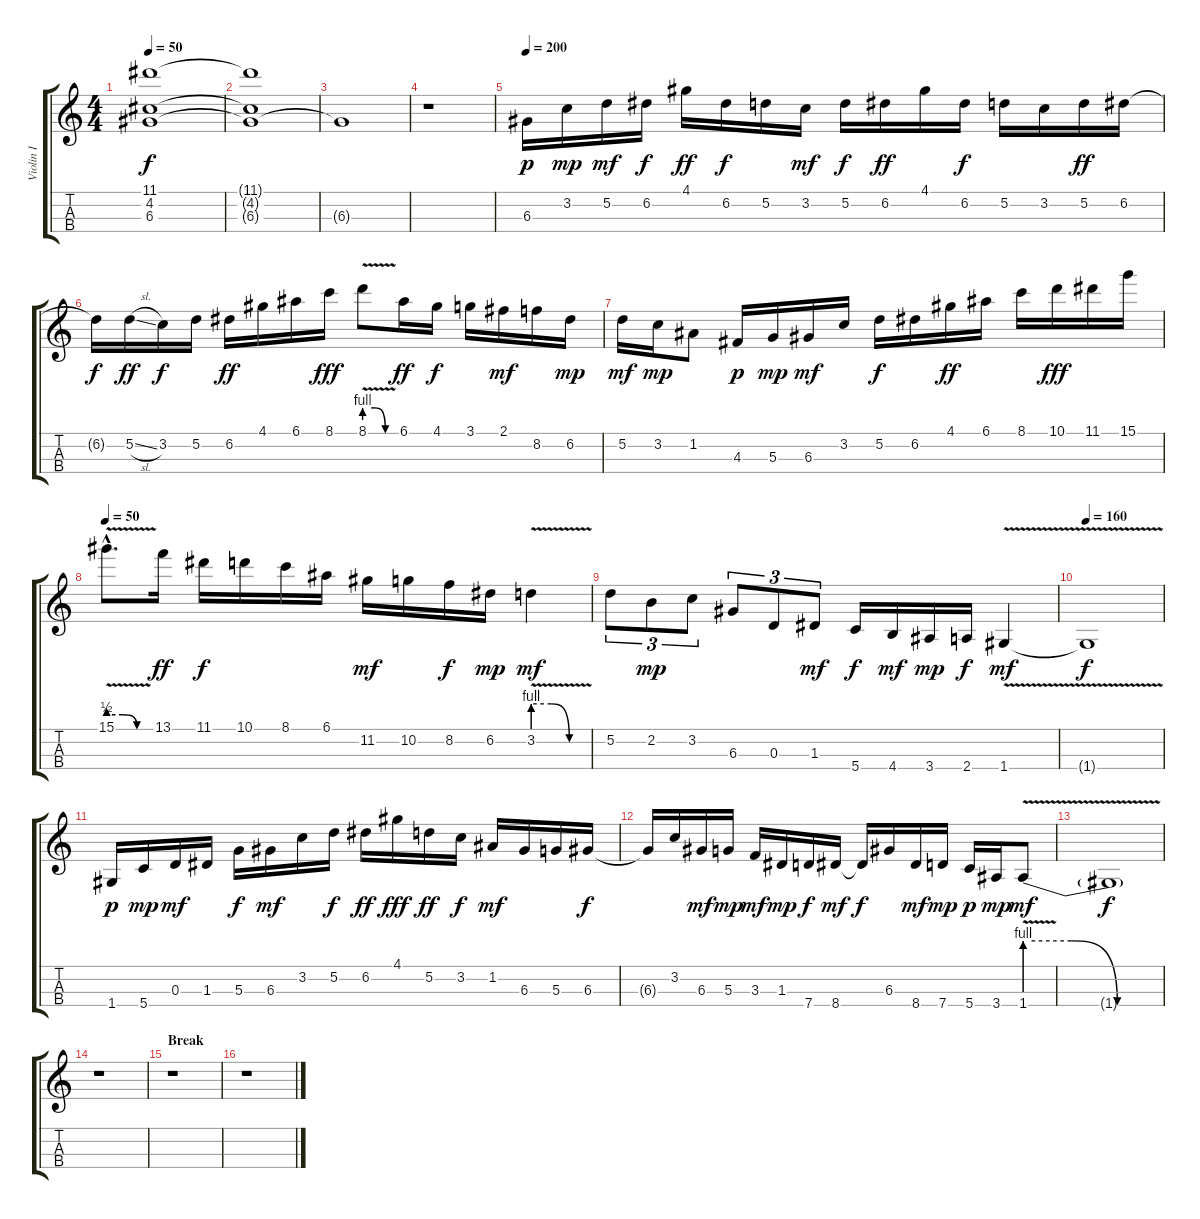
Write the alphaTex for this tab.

\track ("Violin I" "Violin I") {instrument violin}
\staff {score tabs}
\tuning (E5 A4 D4 G3) {hide}
\ts (4 4)
\tempo 50
\clef g2
\ks c
(11.1 4.2{t} 6.3{t}).1{dy f} |
(11.1{t} 4.2{t} 6.3{t}).1 |
6.3{t}.1 |
r.1 |
\tempo 200
6.3.16{dy p volume 12 instrument violin} 3.2.16{dy mp} 5.2.16{dy mf} 6.2.16{dy f} 4.1.16{dy ff} 6.2.16{dy f} 5.2.16 3.2.16{dy mf} 5.2.16{dy f} 6.2.16{dy ff} 4.1.16 6.2.16{dy f} 5.2.16 3.2.16 5.2.16{dy ff} 6.2.16 |
6.2{t}.16{dy f} 5.2{sl}.16{dy ff} 3.2.16{dy f} 5.2.16 6.2.16{dy ff} 4.1.16 6.1.16 8.1.16{dy fff} 8.1{be (custom 0 4 20 4 40 0 60 0) v}.8 6.1.16{dy ff} 4.1.16{dy f} 3.1.16 2.1.16{dy mf} 8.2.16 6.2.16{dy mp} |
5.2.16{dy mf} 3.2.16{dy mp} 1.2.8 4.3.16{dy p} 5.3.16{dy mp} 6.3.16{dy mf} 3.2.16 5.2.16{dy f} 6.2.16 4.1.16{dy ff} 6.1.16 8.1.16 10.1.16{dy fff} 11.1.16 15.1.16 |
\tempo 50
15.1{be (custom 0 2 20 2 40 0 60 0) v hac}.8{d} 13.1.16{dy ff} 11.1.16{dy f} 10.1.16 8.1.16 6.1.16 11.2.16{dy mf} 10.2.16 8.2.16{dy f} 6.2.16{dy mp} 3.2{be (custom 0 4 20 4 40 0 60 0) v}.4{dy mf} |
5.2.8{tu (3 2)} 2.2.8{tu (3 2) dy mp} 3.2.8{tu (3 2)} 6.3.8{tu (3 2)} 0.3.8{tu (3 2)} 1.3.8{tu (3 2) dy mf} 5.4.16{dy f} 4.4.16{dy mf} 3.4.16{dy mp} 2.4.16{dy f} 1.4{v}.4{dy mf} |
\tempo 160
1.4{t}.1{dy f} |
1.4.16{dy p} 5.4.16{dy mp} 0.3.16{dy mf} 1.3.16 5.3.16{dy f} 6.3.16{dy mf} 3.2.16 5.2.16{dy f} 6.2.16{dy ff} 4.1.16{dy fff} 5.2.16{dy ff} 3.2.16{dy f} 1.2.16{dy mf} 6.3.16 5.3.16 6.3.16{dy f} |
6.3{t}.16 3.2.16 6.3.16{dy mf} 5.3.16{dy mp} 3.3.16{dy mf} 1.3.16{dy mp} 7.4.16{dy f} 8.4.16{dy mf} 8.4{t}.16{dy f} 6.3.16 8.4.16{dy mf} 7.4.16{dy mp} 5.4.16{dy p} 3.4.16{dy mp} 1.4{be (custom 0 4 20 4 40 0 60 0) v}.8{dy mf} |
1.4{t}.1{dy f} |
r.1 |
\section ("" "Break")
r.1 |
r.1
